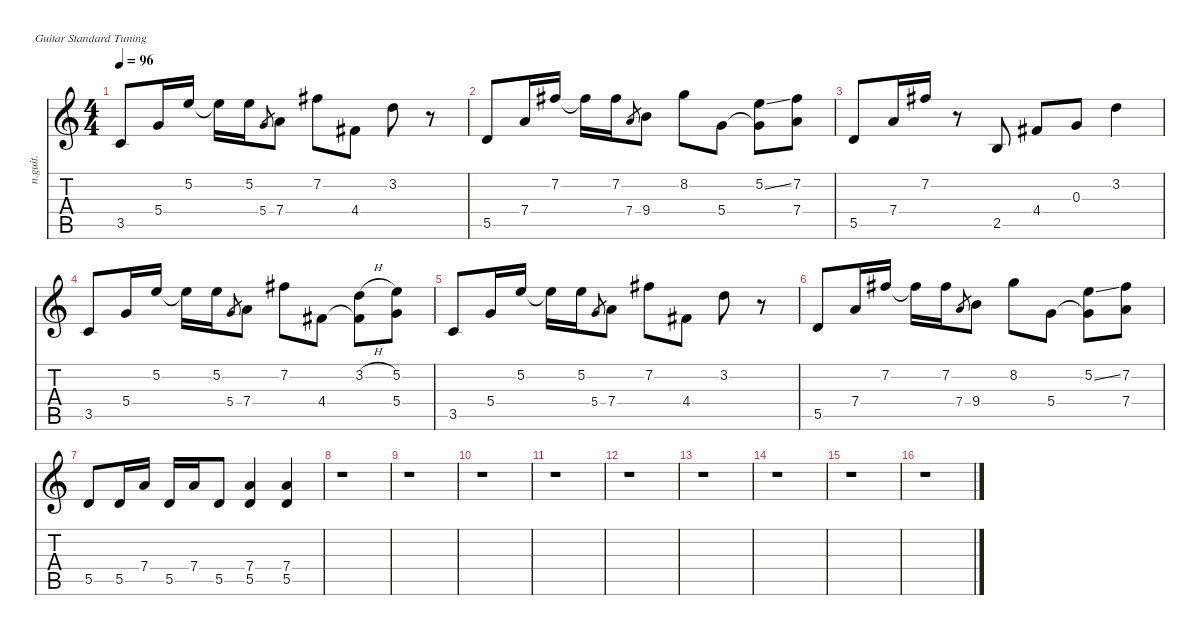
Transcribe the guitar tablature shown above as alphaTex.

\defaultSystemsLayout 4
\hideDynamics
\bracketExtendMode nobrackets
\otherSystemsTrackNameOrientation horizontal
\track ("Guitar 5" "n.guit.") {instrument acousticguitarnylon}
\staff {score tabs}
\tuning (E4 B3 G3 D3 A2 E2)
\ts (4 4)
\tempo 96
\clef g2
\ks c
3.5.8{dy f} 5.4.16 5.2.16 5.2{t}.16 5.2.16 5.4.8{gr dy mf} 7.4.8{dy f} 7.2{acc #}.8 4.4{acc #}.8 3.2.8 r.8 |
5.5.8 7.4.16 7.2{acc #}.16 7.2{t acc #}.16 7.2{acc #}.16 7.4.8{gr dy mf} 9.4.8{dy f} 8.2.8 5.4.8 (5.2{ss} 5.4{t}).8 (7.2{acc #} 7.4).8 |
5.5.8 7.4.16 7.2{acc #}.16 r.8 2.5.8 4.4{acc #}.8 0.3.8 3.2.4 |
3.5.8 5.4.16 5.2.16 5.2{t}.16 5.2.16 5.4.8{gr dy mf} 7.4.8{dy f} 7.2{acc #}.8 4.4{acc #}.8 (3.2{h} 4.4{t acc #}).8 (5.2 5.4).8 |
3.5.8 5.4.16 5.2.16 5.2{t}.16 5.2.16 5.4.8{gr dy mf} 7.4.8{dy f} 7.2{acc #}.8 4.4{acc #}.8 3.2.8 r.8 |
5.5.8 7.4.16 7.2{acc #}.16 7.2{t acc #}.16 7.2{acc #}.16 7.4.8{gr dy mf} 9.4.8{dy f} 8.2.8 5.4.8 (5.2{ss} 5.4{t}).8 (7.2{acc #} 7.4).8 |
5.5.8 5.5.16 7.4.16 5.5.16 7.4.16 5.5.8 (7.4 5.5).4 (7.4 5.5).4 |
r.1 |
r.1 |
r.1 |
r.1 |
r.1 |
r.1 |
r.1 |
r.1 |
r.1
